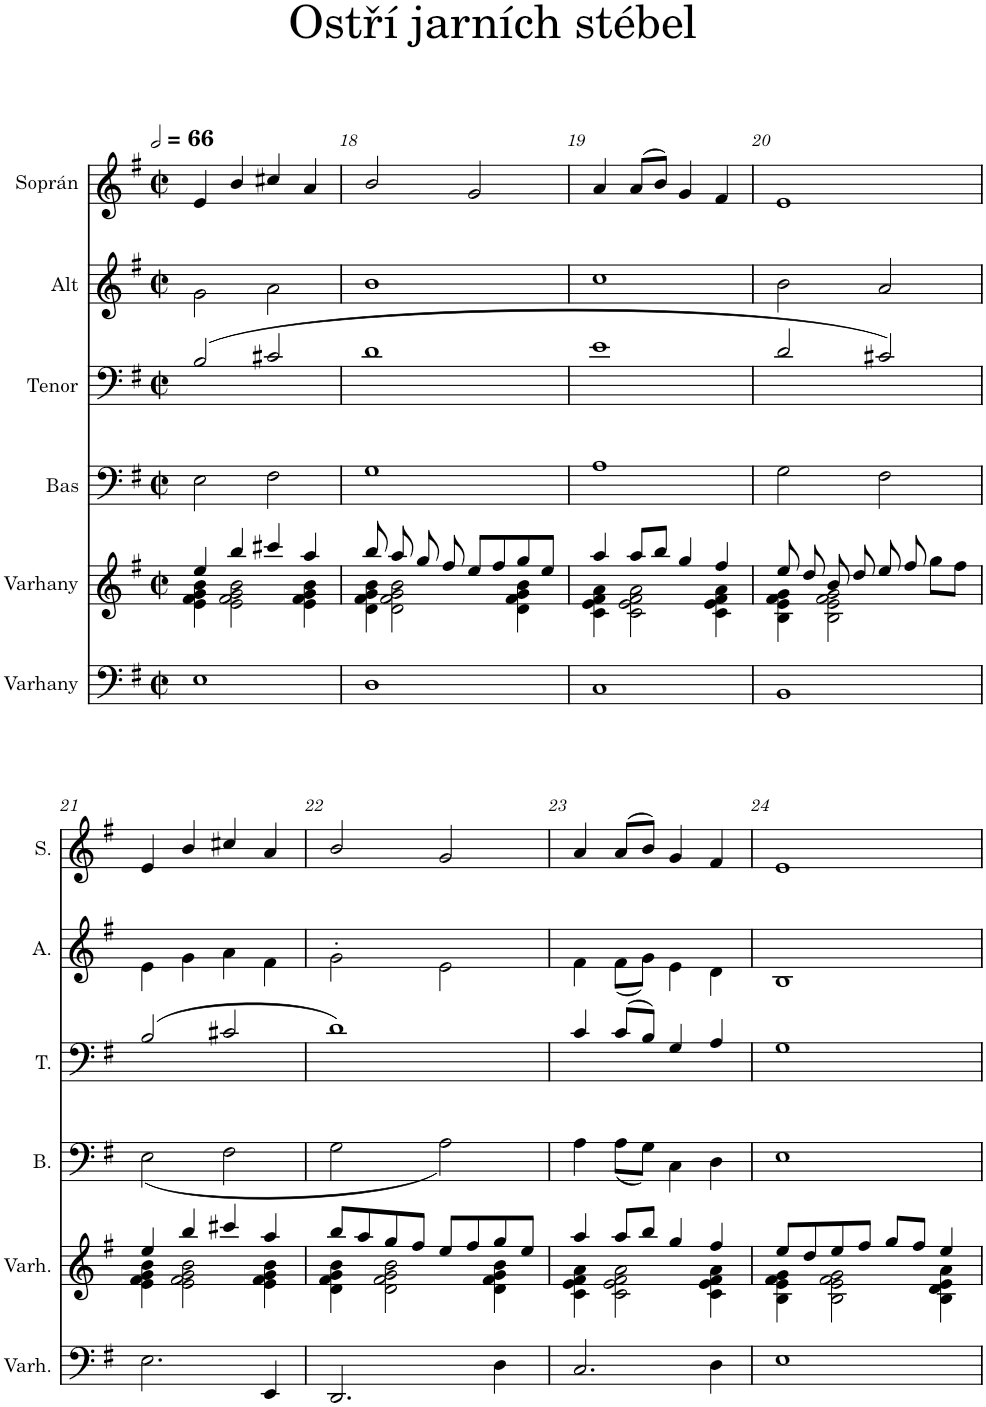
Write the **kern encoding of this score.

**kern	**kern	**kern	**kern	**kern	**kern
*part6	*part5	*part4	*part3	*part2	*part1
*staff6	*staff5	*staff4	*staff3	*staff2	*staff1
*I"Varhany	*I"Varhany	*I"Bas	*I"Tenor	*I"Alt	*I"Soprán
*I'Varh.	*I'Varh.	*I'B.	*I'T.	*I'A.	*I'S.
*clefF4	*clefG2	*clefF4	*clefF4	*clefG2	*clefG2
*k[f#]	*k[f#]	*k[f#]	*k[f#]	*k[f#]	*k[f#]
*M2/2	*M2/2	*M2/2	*M2/2	*M2/2	*M2/2
*met(c|)	*met(c|)	*met(c|)	*met(c|)	*met(c|)	*met(c|)
*MM132	*MM132	*MM132	*MM132	*MM132	*MM132
=17	=17	=17	=17	=17	=17
*	*^	*	*	*	*
1E	4ee/	4e\ 4f#\ 4g\ 4b\	2E\	(>2B/	2g\	4e/
.	4bb/	2e\ 2f#\ 2g\ 2b\	.	.	.	4b/
.	4ccc#X/	.	2F#\	2c#X/	2a\	4cc#X/
.	4aa/	4e\ 4f#\ 4g\ 4b\	.	.	.	4a/
=18	=18	=18	=18	=18	=18	=18
*	*	*^	*	*	*	*
1D	8bb/	4d\ 4f#\ 4g\ 4b\	8ryy	1G	1d	1b	2b/
.	8aa/	.	2d\ 2f#\ 2g\ 2b\	.	.	.	.
.	8gg/	2.ryy	.	.	.	.	.
.	8ff#/	.	.	.	.	.	.
.	8ee/L	.	.	.	.	.	2g/
.	8ff#/	.	8ryy	.	.	.	.
.	8gg/	.	4d\ 4f#\ 4g\ 4b\	.	.	.	.
.	8ee/J	.	.	.	.	.	.
*	*	*v	*v	*	*	*	*
=19	=19	=19	=19	=19	=19	=19
1C	4aa/	4c\ 4e\ 4f#\ 4a\	1A	1e	1cc	4a/
.	8aa/L	2c\ 2e\ 2f#\ 2a\	.	.	.	(>8a/L
.	8bb/J	.	.	.	.	8b/J)
.	4gg/	.	.	.	.	4g/
.	4ff#/	4c\ 4e\ 4f#\ 4a\	.	.	.	4f#/
=20	=20	=20	=20	=20	=20	=20
*	*	*^	*	*	*	*
1BB	8ee/	4B\ 4e\ 4f#\ 4g\	4ryy	2G\	2d/	2b\	1e
.	8dd/	.	.	.	.	.	.
.	8b/	2.ryy	2B\ 2e\ 2f#\ 2g\	.	.	.	.
.	8dd/	.	.	.	.	.	.
.	8ee/	.	.	2F#\	2c#X/)	2a/	.
.	8ff#/	.	.	.	.	.	.
.	8gg\L	.	4ryy	.	.	.	.
.	8ff#\J	.	.	.	.	.	.
*	*	*v	*v	*	*	*	*
!!LO:LB:g=z
=21	=21	=21	=21	=21	=21	=21
2.E\	4ee/	4e\ 4f#\ 4g\ 4b\	(<2E\	(>2B/	4e\	4e/
.	4bb/	2e\ 2f#\ 2g\ 2b\	.	.	4g\	4b/
.	4ccc#X/	.	2F#\	2c#X/	4a\	4cc#X/
4EE/	4aa/	4e\ 4f#\ 4g\ 4b\	.	.	4f#\	4a/
=22	=22	=22	=22	=22	=22	=22
2.DD/	8bb/L	4d\ 4f#\ 4g\ 4b\	2G\	1d)	2g'\	2b/
.	8aa/	.	.	.	.	.
.	8gg/	2d\ 2f#\ 2g\ 2b\	.	.	.	.
.	8ff#/J	.	.	.	.	.
.	8ee/L	.	2A\)	.	2e\	2g/
.	8ff#/	.	.	.	.	.
4D\	8gg/	4d\ 4f#\ 4g\ 4b\	.	.	.	.
.	8ee/J	.	.	.	.	.
=23	=23	=23	=23	=23	=23	=23
2.C/	4aa/	4c\ 4e\ 4f#\ 4a\	4A\	4c/	4f#\	4a/
.	8aa/L	2c\ 2e\ 2f#\ 2a\	(<8A\L	(>8c/L	(<8f#\L	(>8a/L
.	8bb/J	.	8G\J)	8B/J)	8g\J)	8b/J)
.	4gg/	.	4C\	4G/	4e\	4g/
4D\	4ff#/	4c\ 4e\ 4f#\ 4a\	4D\	4A/	4d\	4f#/
=24	=24	=24	=24	=24	=24	=24
1E	8ee/L	4B\ 4e\ 4f#\ 4g\	1E	1G	1B	1e
.	8dd/	.	.	.	.	.
.	8ee/	2B\ 2e\ 2f#\ 2g\	.	.	.	.
.	8ff#/J	.	.	.	.	.
.	8gg/L	.	.	.	.	.
.	8ff#/J	.	.	.	.	.
.	4ee/	4B\ 4d\ 4e\ 4a\	.	.	.	.
*	*v	*v	*	*	*	*
=	=	=	=	=	=
*-	*-	*-	*-	*-	*-
